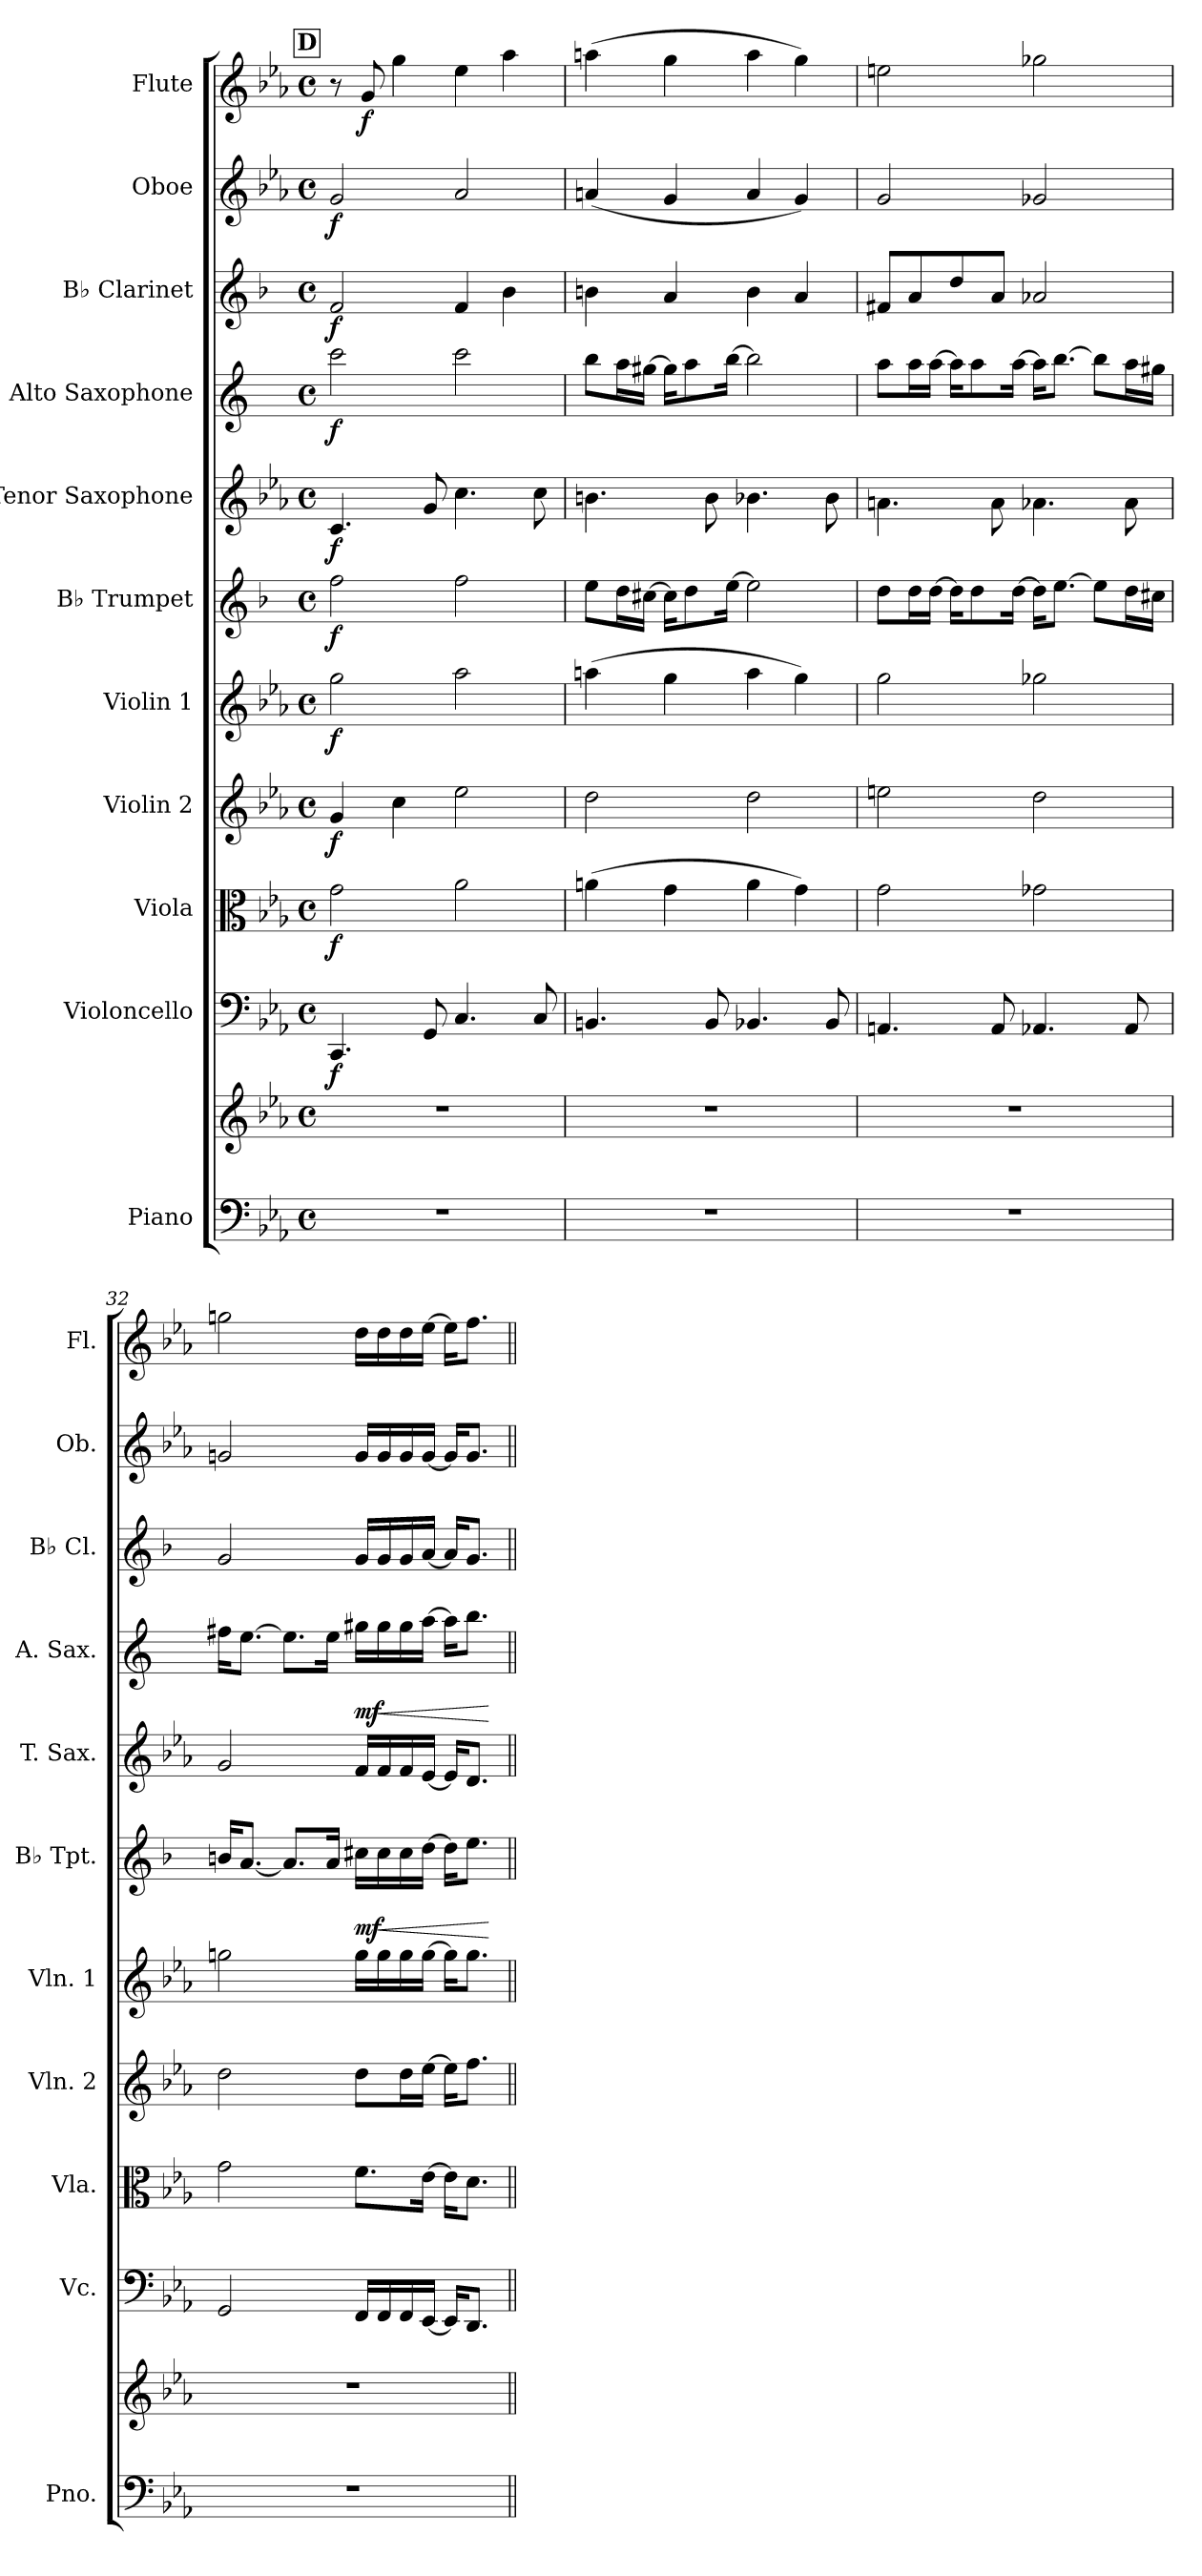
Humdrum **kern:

**kern	**kern	**kern	**dynam	**kern	**dynam	**kern	**dynam	**kern	**dynam	**kern	**dynam	**kern	**dynam	**kern	**dynam	**kern	**dynam	**kern	**dynam	**kern	**dynam
*part11	*part11	*part10	*part10	*part9	*part9	*part8	*part8	*part7	*part7	*part6	*part6	*part5	*part5	*part4	*part4	*part3	*part3	*part2	*part2	*part1	*part1
*staff12	*staff11	*staff10	*staff10	*staff9	*staff9	*staff8	*staff8	*staff7	*staff7	*staff6	*staff6	*staff5	*staff5	*staff4	*staff4	*staff3	*staff3	*staff2	*staff2	*staff1	*staff1
*I"Piano	*	*I"Violoncello	*	*I"Viola	*	*I"Violin 2	*	*I"Violin 1	*	*I"B♭ Trumpet	*	*I"Tenor Saxophone	*	*I"Alto Saxophone	*	*I"B♭ Clarinet	*	*I"Oboe	*	*I"Flute	*
*I'Pno.	*	*I'Vc.	*	*I'Vla.	*	*I'Vln. 2	*	*I'Vln. 1	*	*I'B♭ Tpt.	*	*I'T. Sax.	*	*I'A. Sax.	*	*I'B♭ Cl.	*	*I'Ob.	*	*I'Fl.	*
!!LO:PB:g=z
*clefF4	*clefG2	*clefF4	*	*clefC3	*	*clefG2	*	*clefG2	*	*clefG2	*	*clefG2	*	*clefG2	*	*clefG2	*	*clefG2	*	*clefG2	*
*	*	*	*	*	*	*	*	*	*	*ITrd1c2	*	*ITrd8c14	*	*ITrd5c9	*	*ITrd1c2	*	*	*	*	*
*k[b-e-a-]	*k[b-e-a-]	*k[b-e-a-]	*	*k[b-e-a-]	*	*k[b-e-a-]	*	*k[b-e-a-]	*	*k[b-e-a-]	*	*k[b-e-a-]	*	*k[b-e-a-]	*	*k[b-e-a-]	*	*k[b-e-a-]	*	*k[b-e-a-]	*
*M4/4	*M4/4	*M4/4	*	*M4/4	*	*M4/4	*	*M4/4	*	*M4/4	*	*M4/4	*	*M4/4	*	*M4/4	*	*M4/4	*	*M4/4	*
*met(c)	*met(c)	*met(c)	*	*met(c)	*	*met(c)	*	*met(c)	*	*met(c)	*	*met(c)	*	*met(c)	*	*met(c)	*	*met(c)	*	*met(c)	*
!!LO:REH:place=s1:a:B:fs=14:t=D
=29	=29	=29	=29	=29	=29	=29	=29	=29	=29	=29	=29	=29	=29	=29	=29	=29	=29	=29	=29	=29	=29
!	!	!	!LO:DY:b	!	!LO:DY:b	!	!LO:DY:b	!	!LO:DY:b	!	!LO:DY:b	!	!LO:DY:b	!	!LO:DY:b	!	!LO:DY:b	!	!LO:DY:b	!	!
1r	1r	4.CC/	f	2g\	f	4g/	f	2gg\	f	2ee-\	f	4.C/	f	2ee-\	f	2e-/	f	2g/	f	8r	.
!	!	!	!	!	!	!	!	!	!	!	!	!	!	!	!	!	!	!	!	!	!LO:DY:b
.	.	.	.	.	.	.	.	.	.	.	.	.	.	.	.	.	.	.	.	8g/	f
.	.	.	.	.	.	4cc\	.	.	.	.	.	.	.	.	.	.	.	.	.	4gg\	.
.	.	8GG/	.	.	.	.	.	.	.	.	.	8G/	.	.	.	.	.	.	.	.	.
.	.	4.C/	.	2a-\	.	2ee-\	.	2aa-\	.	2ee-\	.	4.c\	.	2ee-\	.	4e-/	.	2a-/	.	4ee-\	.
.	.	.	.	.	.	.	.	.	.	.	.	.	.	.	.	4a-\	.	.	.	4aa-\	.
.	.	8C/	.	.	.	.	.	.	.	.	.	8c\	.	.	.	.	.	.	.	.	.
=30	=30	=30	=30	=30	=30	=30	=30	=30	=30	=30	=30	=30	=30	=30	=30	=30	=30	=30	=30	=30	=30
1r	1r	4.BBn/	.	(4an\	.	2dd\	.	(4aan\	.	8dd\L	.	4.Bn\	.	8dd\L	.	4an\	.	(4an/	.	(4aan\	.
.	.	.	.	.	.	.	.	.	.	16cc\L	.	.	.	16cc\L	.	.	.	.	.	.	.
.	.	.	.	.	.	.	.	.	.	[16bn\JJ	.	.	.	[16bn\JJ	.	.	.	.	.	.	.
.	.	.	.	4g\	.	.	.	4gg\	.	16b\KL]	.	.	.	16b\KL]	.	4g/	.	4g/	.	4gg\	.
.	.	.	.	.	.	.	.	.	.	8cc\	.	.	.	8cc\	.	.	.	.	.	.	.
.	.	8BB/	.	.	.	.	.	.	.	.	.	8B\	.	.	.	.	.	.	.	.	.
.	.	.	.	.	.	.	.	.	.	[16dd\Jk	.	.	.	[16dd\Jk	.	.	.	.	.	.	.
.	.	4.BB-X/	.	4a\	.	2dd\	.	4aa\	.	2dd\]	.	4.B-X\	.	2dd\]	.	4a\	.	4a/	.	4aa\	.
.	.	.	.	4g\)	.	.	.	4gg\)	.	.	.	.	.	.	.	4g/	.	4g/)	.	4gg\)	.
.	.	8BB-/	.	.	.	.	.	.	.	.	.	8B-\	.	.	.	.	.	.	.	.	.
=31	=31	=31	=31	=31	=31	=31	=31	=31	=31	=31	=31	=31	=31	=31	=31	=31	=31	=31	=31	=31	=31
1r	1r	4.AAn/	.	2g\	.	2een\	.	2gg\	.	8cc\L	.	4.An\	.	8cc\L	.	8en/L	.	2g/	.	2een\	.
.	.	.	.	.	.	.	.	.	.	16cc\L	.	.	.	16cc\L	.	8g/	.	.	.	.	.
.	.	.	.	.	.	.	.	.	.	[16cc\JJ	.	.	.	[16cc\JJ	.	.	.	.	.	.	.
.	.	.	.	.	.	.	.	.	.	16cc\KL]	.	.	.	16cc\KL]	.	8cc/	.	.	.	.	.
.	.	.	.	.	.	.	.	.	.	8cc\	.	.	.	8cc\	.	.	.	.	.	.	.
.	.	8AA/	.	.	.	.	.	.	.	.	.	8A\	.	.	.	8g/J	.	.	.	.	.
.	.	.	.	.	.	.	.	.	.	[16cc\Jk	.	.	.	[16cc\Jk	.	.	.	.	.	.	.
.	.	4.AA-X/	.	2g-X\	.	2dd\	.	2gg-X\	.	16cc\KL]	.	4.A-X\	.	16cc\KL]	.	2g-X/	.	2g-X/	.	2gg-X\	.
.	.	.	.	.	.	.	.	.	.	[8.dd\J	.	.	.	[8.dd\J	.	.	.	.	.	.	.
.	.	.	.	.	.	.	.	.	.	8dd\L]	.	.	.	8dd\L]	.	.	.	.	.	.	.
.	.	8AA-/	.	.	.	.	.	.	.	16cc\L	.	8A-\	.	16cc\L	.	.	.	.	.	.	.
.	.	.	.	.	.	.	.	.	.	16bn\JJ	.	.	.	16bn\JJ	.	.	.	.	.	.	.
!!LO:PB:g=z
=32	=32	=32	=32	=32	=32	=32	=32	=32	=32	=32	=32	=32	=32	=32	=32	=32	=32	=32	=32	=32	=32
1r	1r	2GG/	.	2g\	.	2dd\	.	2ggn\	.	16an/KL	.	2G/	.	16an\KL	.	2f/	.	2gn/	.	2ggn\	.
.	.	.	.	.	.	.	.	.	.	[8.g/J	.	.	.	[8.g\J	.	.	.	.	.	.	.
.	.	.	.	.	.	.	.	.	.	8.g/L]	.	.	.	8.g\L]	.	.	.	.	.	.	.
.	.	.	.	.	.	.	.	.	.	16g/Jk	.	.	.	16g\Jk	.	.	.	.	.	.	.
!	!	!	!	!	!	!	!	!	!	!	!LO:DY:b	!	!	!	!LO:DY:b	!	!	!	!	!	!
.	.	16FF/LL	.	8.f\L	.	8dd\L	.	16gg\LL	.	16bn\LL	mf	16F/LL	.	16bn\LL	mf	16f/LL	.	16g/LL	.	16dd\LL	.
!	!	!	!	!	!	!	!	!	!	!	!LO:HP:b	!	!	!	!LO:HP:b	!	!	!	!	!	!
.	.	16FF/	.	.	.	.	.	16gg\	.	16b\	<	16F/	.	16b\	<	16f/	.	16g/	.	16dd\	.
.	.	16FF/	.	.	.	16dd\L	.	16gg\	.	16b\	.	16F/	.	16b\	.	16f/	.	16g/	.	16dd\	.
.	.	[16EE-/JJ	.	[16e-\Jk	.	[16ee-\JJ	.	[16gg\JJ	.	[16cc\JJ	.	[16E-/JJ	.	[16cc\JJ	.	[16g/JJ	.	[16g/JJ	.	[16ee-\JJ	.
.	.	16EE-/KL]	.	16e-\KL]	.	16ee-\KL]	.	16gg\KL]	.	16cc\KL]	.	16E-/KL]	.	16cc\KL]	.	16g/KL]	.	16g/KL]	.	16ee-\KL]	.
.	.	8.DD/J	.	8.d\J	.	8.ff\J	.	8.gg\J	.	8.dd\J	.	8.D/J	.	8.dd\J	.	8.f/J	.	8.g/J	.	8.ff\J	.
.	.	.	.	.	.	.	.	.	.	.	[	.	.	.	[	.	.	.	.	.	.
=||	=||	=||	=||	=||	=||	=||	=||	=||	=||	=||	=||	=||	=||	=||	=||	=||	=||	=||	=||	=||	=||
*-	*-	*-	*-	*-	*-	*-	*-	*-	*-	*-	*-	*-	*-	*-	*-	*-	*-	*-	*-	*-	*-
